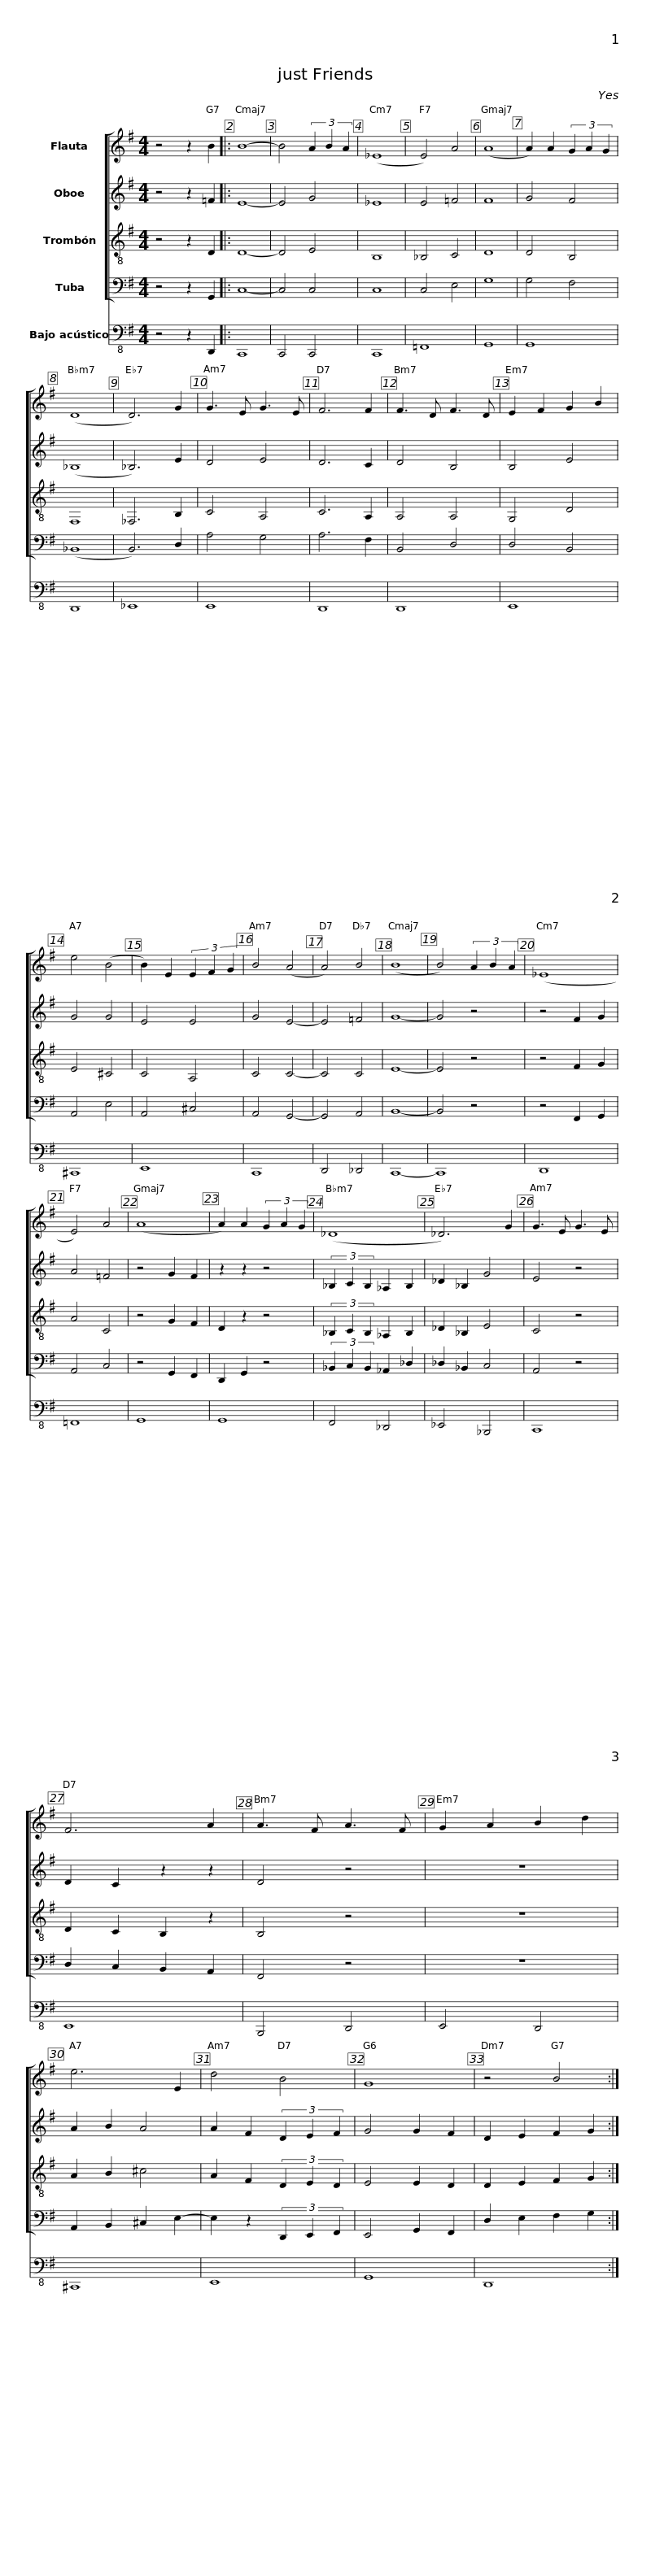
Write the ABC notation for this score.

X:1
%%score [ 1 2 3 4 ] 5
L:1/8
M:4/4
I:linebreak $
K:G
V:1 treble
V:2 treble
V:3 treble-8
V:4 bass
V:5 bass-8
V:1
 z4 z2 B2 |: B8- | B4 (3A2 B2 A2 | (_E8 | E4) A4 | %5
 (A8 | A2) A2 (3G2 A2 G2 | (D8 | D6) G2 |$ G3 E G3 E | %10
 F6 F2 | F3 D F3 D | E2 F2 G2 B2 | e4 (B4 | B2) E2 (3E2 F2 G2 | %15
 B4 (A4 | A4) B4 | (B8 |$ B4) (3A2 B2 A2 | (_E8 | %20
 E4) A4 | (A8 | A2) A2 (3G2 A2 G2 | (_D8 | _D6) G2 | %25
 G3 E G3 E |$ F6 A2 | A3 F A3 F | G2 A2 B2 d2 | e6 E2 | %30
 d4 B4 | G8 | z4 B4 :| %33
V:2
 z4 z2 =F2 |: E8- | E4 G4 | _E8 | E4 =F4 | %5
 F8 | G4 F4 | (_B,8 | _B,6) E2 |$ D4 E4 | %10
 D6 C2 | D4 B,4 | B,4 E4 | G4 G4 | E4 E4 | %15
 G4 E4- | E4 =F4 | G8- |$ G4 z4 | z4 F2 G2 | %20
 A4 =F4 | z4 G2 F2 | z2 z2 z4 | (3_B,2 C2 B,2 _A,2 B,2 | _D2 _B,2 G4 | %25
 E4 z4 |$ D2 C2 z2 z2 | D4 z4 | z8 | A2 B2 A4 | %30
 A2 F2 (3D2 E2 F2 | G4 G2 F2 | D2 E2 F2 G2 :| %33
V:3
 z4 z2 D2 |: D8- | D4 E4 | B,8 | _B,4 C4 | %5
 D8 | D4 B,4 | F,8 | _F,6 B,2 |$ C4 A,4 | %10
 C6 A,2 | A,4 A,4 | G,4 D4 | E4 ^C4 | C4 A,4 | %15
 C4 C4- | C4 C4 | E8- |$ E4 z4 | z4 F2 G2 | %20
 A4 C4 | z4 G2 F2 | D2 z2 z4 | (3_B,2 C2 B,2 _A,2 B,2 | _D2 _B,2 E4 | %25
 C4 z4 |$ D2 C2 B,2 z2 | B,4 z4 | z8 | A2 B2 ^c4 | %30
 A2 F2 (3D2 E2 D2 | E4 E2 D2 | D2 E2 F2 G2 :| %33
V:4
 z4 z2 G,,2 |: C,8- | C,4 C,4 | C,8 | C,4 E,4 | %5
 G,8 | G,4 F,4 | (_B,,8 | B,,6) D,2 |$ A,4 G,4 | %10
 A,6 F,2 | B,,4 D,4 | D,4 B,,4 | A,,4 E,4 | A,,4 ^C,4 | %15
 A,,4 G,,4- | G,,4 A,,4 | B,,8- |$ B,,4 z4 | z4 F,,2 G,,2 | %20
 A,,4 C,4 | z4 G,,2 F,,2 | D,,2 G,,2 z4 | (3_B,,2 C,2 B,,2 _A,,2 _D,2 | _D,2 _B,,2 C,4 | %25
 A,,4 z4 |$ D,2 C,2 B,,2 A,,2 | F,,4 z4 | z8 | A,,2 B,,2 ^C,2 E,2- | %30
 E,2 z2 (3D,,2 E,,2 F,,2 | E,,4 G,,2 F,,2 | D,2 E,2 F,2 G,2 :| %33
V:5
 z4 z2 D,,2 |: C,,8 | C,,4 C,,4 | C,,8 | =F,,8 | %5
 G,,8 | G,,8 | D,,8 | _E,,8 |$ E,,8 | %10
 D,,8 | D,,8 | E,,8 | ^C,,8 | E,,8 | %15
 C,,8 | D,,4 _D,,4 | C,,8- |$ C,,8 | D,,8 | %20
 =F,,8 | G,,8 | G,,8 | F,,4 _D,,4 | _E,,4 _B,,,4 | %25
 C,,8 |$ E,,8 | B,,,4 D,,4 | E,,4 D,,4 | ^C,,8 | %30
 E,,8 | G,,8 | D,,8 :| %33
